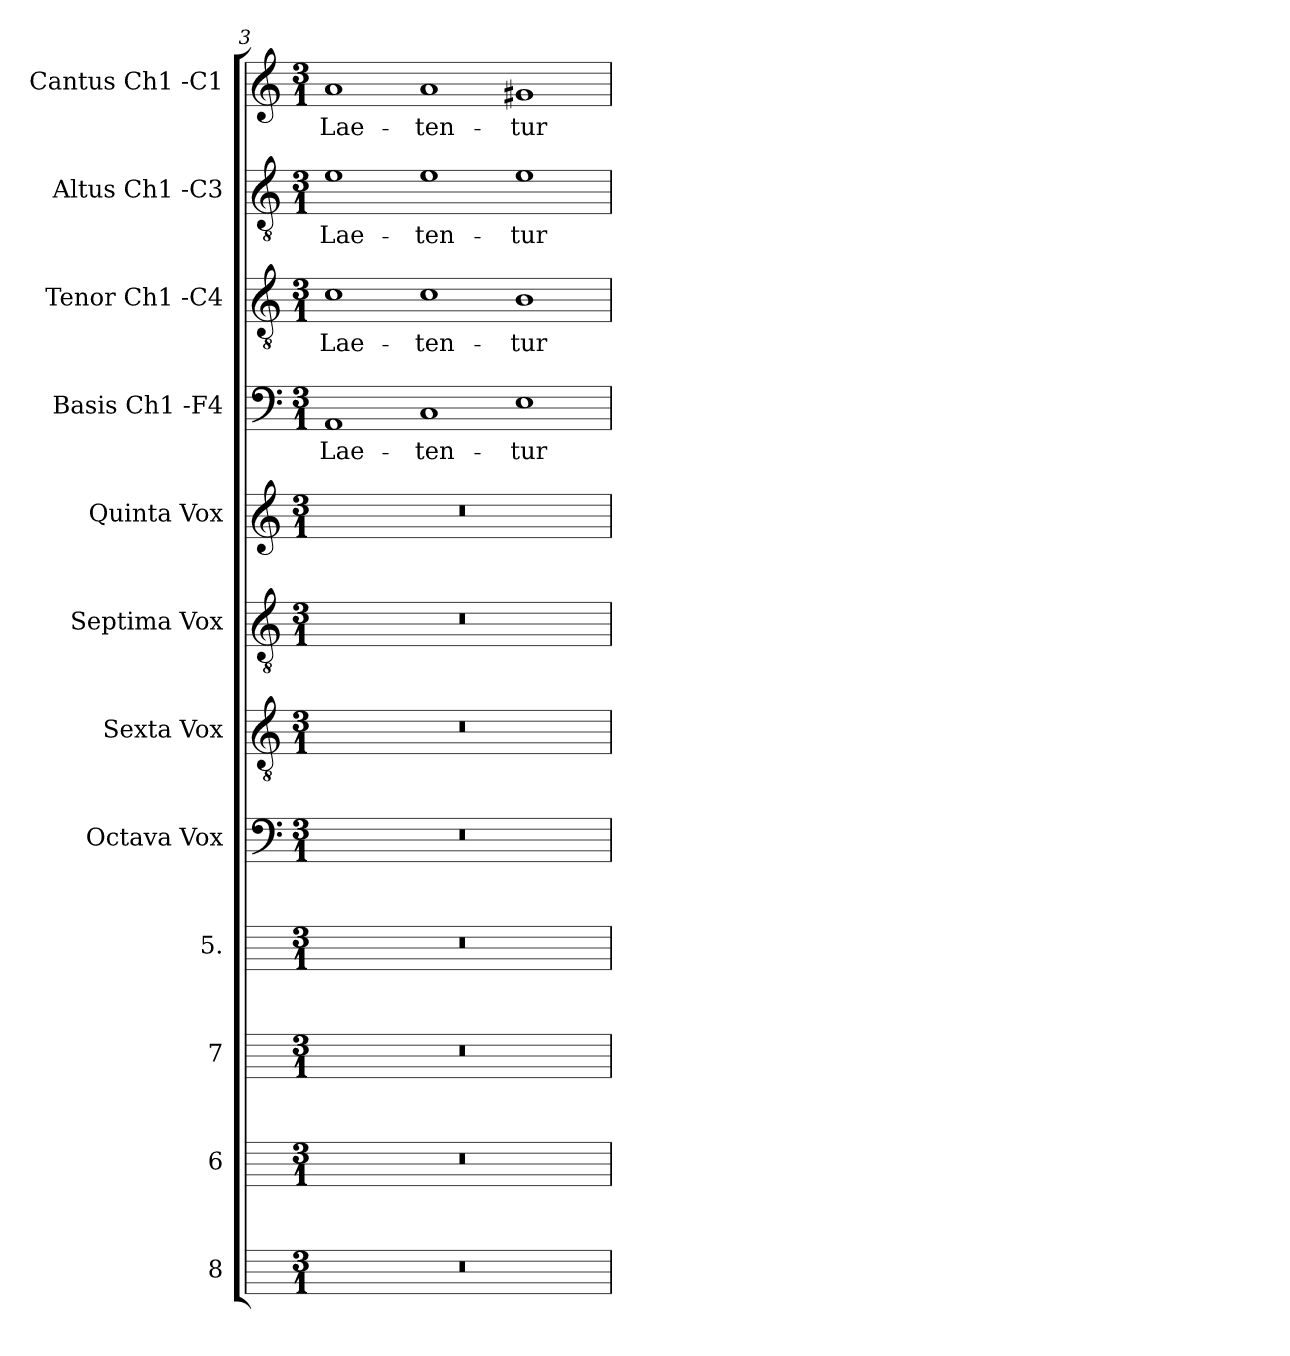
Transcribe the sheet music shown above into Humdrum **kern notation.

**kern	**kern	**kern	**kern	**kern	**kern	**kern	**kern	**kern	**text	**kern	**text	**kern	**text	**kern	**text
*part12	*part11	*part10	*part9	*part8	*part7	*part6	*part5	*part4	*part4	*part3	*part3	*part2	*part2	*part1	*part1
*staff12	*staff11	*staff10	*staff9	*staff8	*staff7	*staff6	*staff5	*staff4	*staff4	*staff3	*staff3	*staff2	*staff2	*staff1	*staff1
*I"8	*I"6	*I"7	*I"5.	*I"Octava  Vox	*I"Sexta  Vox	*I"Septima  Vox	*I"Quinta  Vox	*I"Basis  Ch1 -F4	*	*I"Tenor  Ch1 -C4	*	*I"Altus  Ch1 -C3	*	*I"Cantus  Ch1 -C1	*
*	*	*	*	*	*	*	*	*I'B	*	*I'T	*	*I'A	*	*I'C	*
*	*	*	*	*clefF4	*clefGv2	*clefGv2	*clefG2	*clefF4	*	*clefGv2	*	*clefGv2	*	*clefG2	*
*k[]	*k[]	*k[]	*k[]	*k[]	*k[]	*k[]	*k[]	*k[]	*	*k[]	*	*k[]	*	*k[]	*
*C:	*C:	*C:	*C:	*C:	*C:	*C:	*C:	*C:	*	*C:	*	*C:	*	*C:	*
*M3/1	*M3/1	*M3/1	*M3/1	*M3/1	*M3/1	*M3/1	*M3/1	*M3/1	*	*M3/1	*	*M3/1	*	*M3/1	*
=3	=3	=3	=3	=3	=3	=3	=3	=3	=3	=3	=3	=3	=3	=3	=3
!	!	!	!	!	!	!	!	!	!LO:LY:b:cj	!	!LO:LY:b:cj	!	!LO:LY:b:cj	!	!LO:LY:b:cj
0.r	0.r	0.r	0.r	0.r	0.r	0.r	0.r	1AA	Lae-	1c	Lae-	1e	Lae-	1a	Lae-
!	!	!	!	!	!	!	!	!	!LO:LY:b:cj	!	!LO:LY:b:cj	!	!LO:LY:b:cj	!	!LO:LY:b:cj
.	.	.	.	.	.	.	.	1C	-ten-	1c	-ten-	1e	-ten-	1a	-ten-
!	!	!	!	!	!	!	!	!	!LO:LY:b:cj	!	!LO:LY:b:cj	!	!LO:LY:b:cj	!	!LO:LY:b:cj
.	.	.	.	.	.	.	.	1E	-tur	1B	-tur	1e	-tur	1g#X	-tur
=	=	=	=	=	=	=	=	=	=	=	=	=	=	=	=
*-	*-	*-	*-	*-	*-	*-	*-	*-	*-	*-	*-	*-	*-	*-	*-
